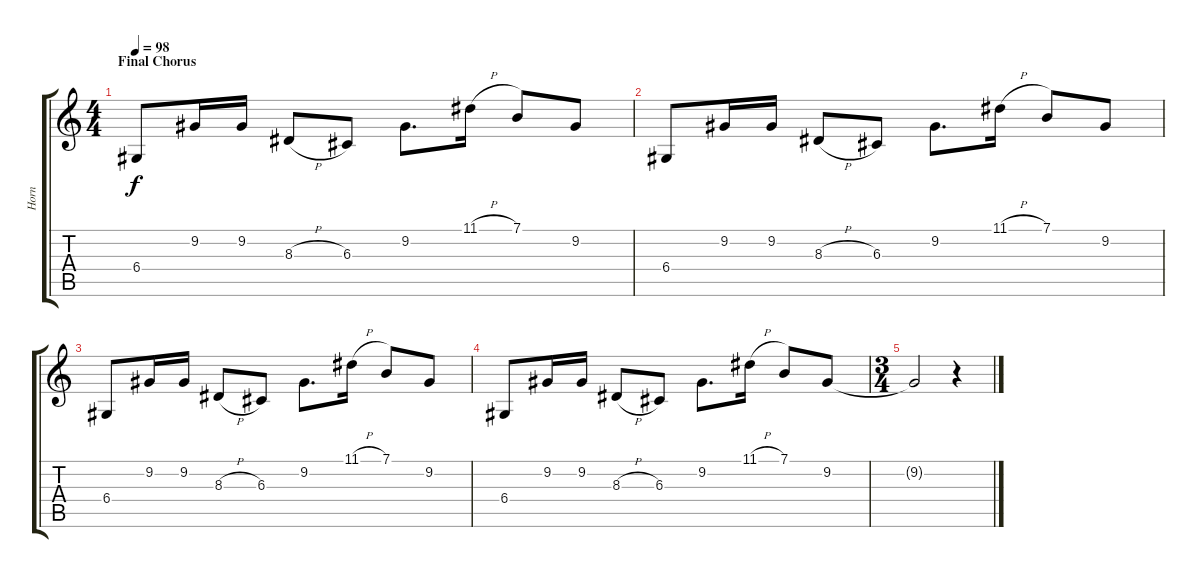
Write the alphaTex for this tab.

\track ("Horn" "Horn") {instrument englishhorn}
\staff {score tabs}
\tuning (E4 B3 G3 D3 A2 E2) {hide}
\ts (4 4)
\section ("" "Final Chorus")
\tempo 98
\clef g2
\ks c
6.4.8{dy f} 9.2.16 9.2.16 8.3{h}.8 6.3.8 9.2.8{d} 11.1{h}.16 7.1.8 9.2.8 |
6.4.8 9.2.16 9.2.16 8.3{h}.8 6.3.8 9.2.8{d} 11.1{h}.16 7.1.8 9.2.8 |
6.4.8 9.2.16 9.2.16 8.3{h}.8 6.3.8 9.2.8{d} 11.1{h}.16 7.1.8 9.2.8 |
6.4.8 9.2.16 9.2.16 8.3{h}.8 6.3.8 9.2.8{d} 11.1{h}.16 7.1.8 9.2.8 |
\ts (3 4)
9.2{t}.2 r.4
